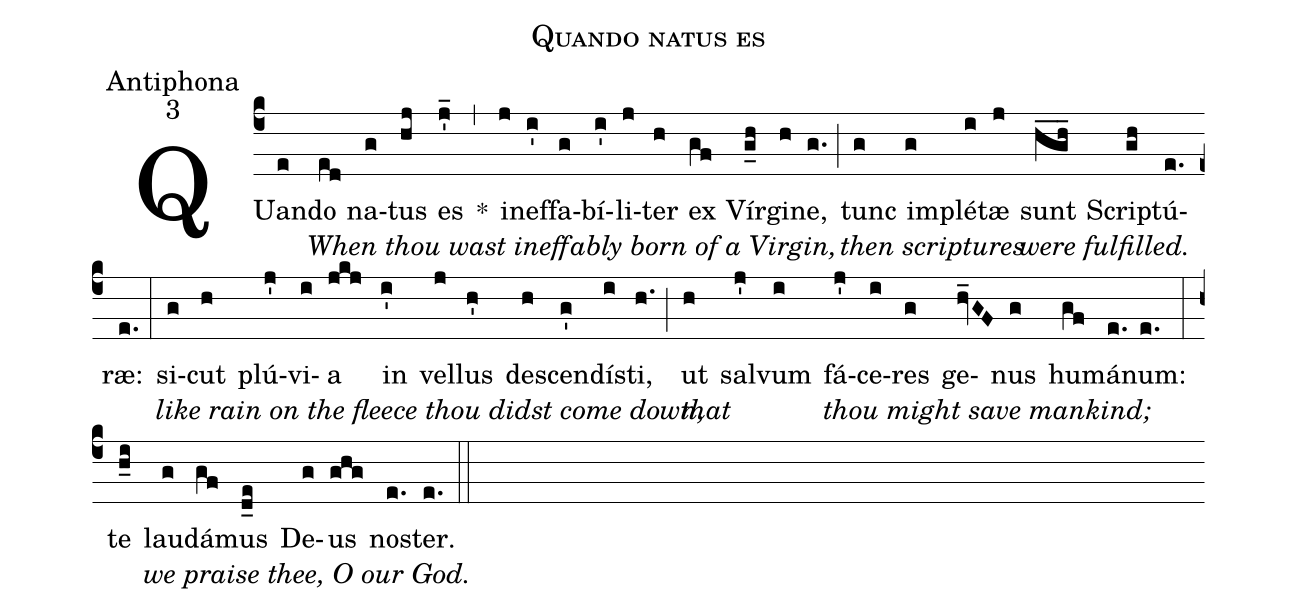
name:Quando natus es;
office-part:Antiphona;
mode:3;
%%
(c4) QUan(e)do[When thou wast ineffably born of a Virgin,](ed) na(g)tus(hj) es(j'_) *(,)
in(j)ef(i')fa(g)bí(i')li(j)ter(h) ex(gf) Vír(g_h)gi(h)ne,(g.) (;)
tunc[then scriptures](g) im(g)plé(i)tæ(j) sunt[were fulfilled.](hgh___) Scri(gh)ptú(e.)ræ:(e.) (:)
si[like rain on the fleece thou didst come down,](g)cut(h) plú(j')vi(i)a(jkj) in(i') vel(j)lus(h') de(h)scen(g')dí(i)sti,(h.) (;)
ut[that](h) sal(j')vum(i) fá[thou might save mankind;](j')ce(i)res(g) ge(hv_GF)nus(g) hu(gf)má(e.)num:(e.) (:)
te(h_i) lau[we praise thee, O our God.](g)dá(gf)mus(d_e) De(g)us(ghg) no(e.)ster.(e.) (::)
